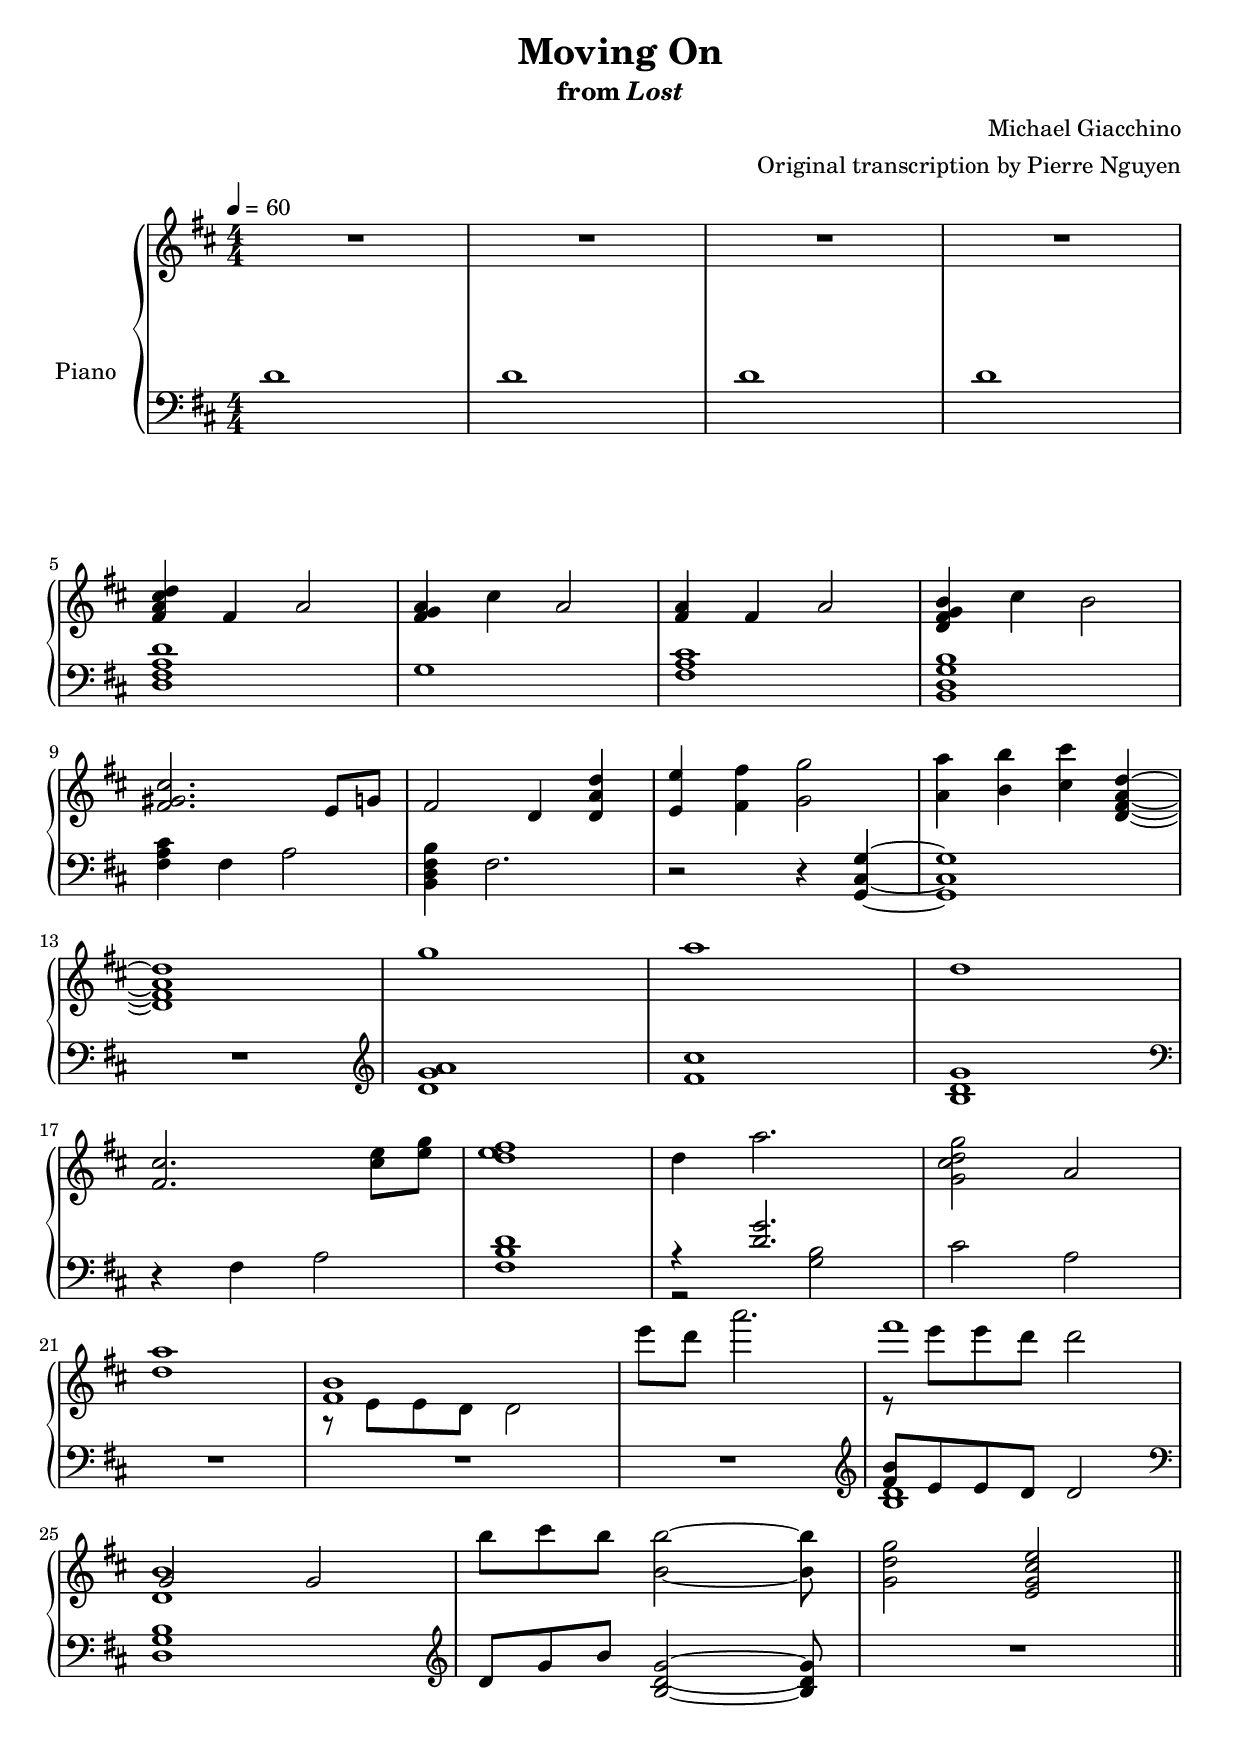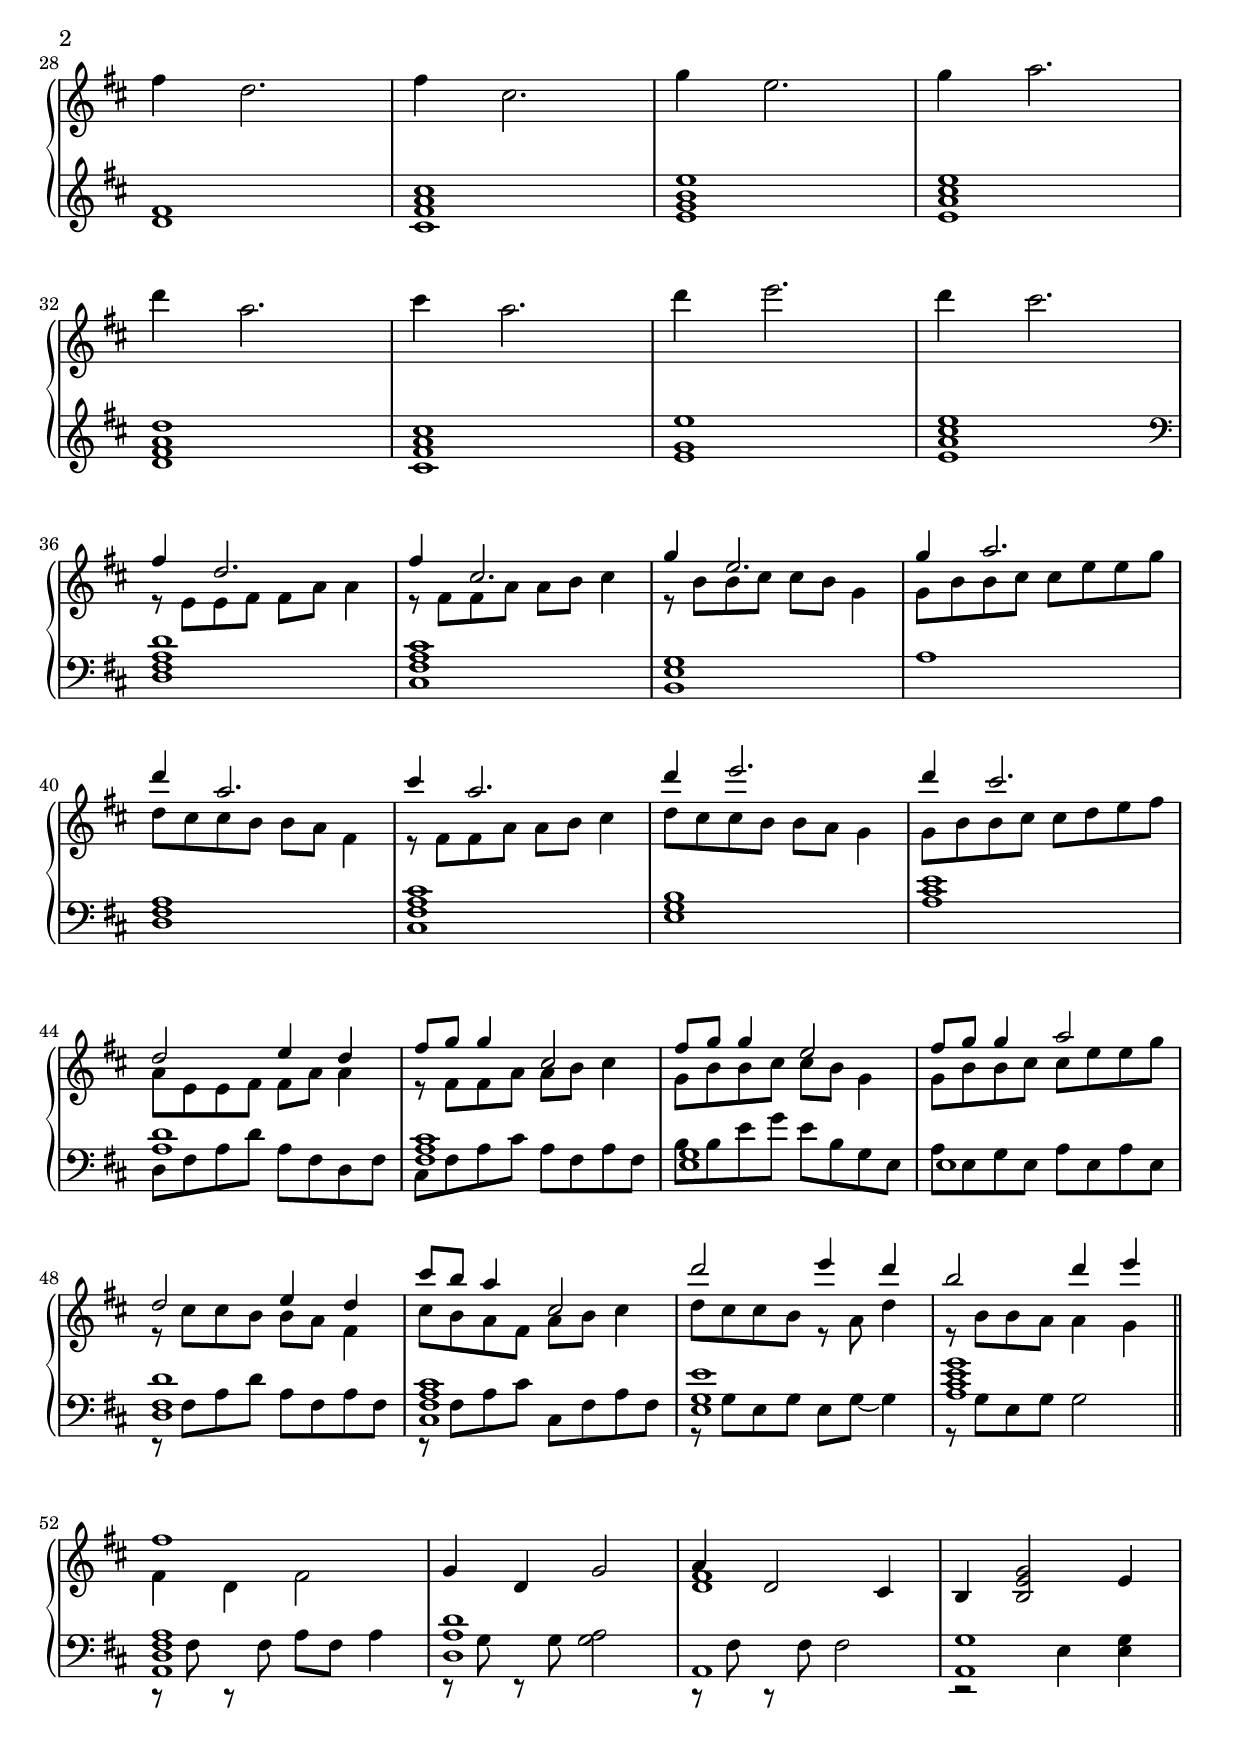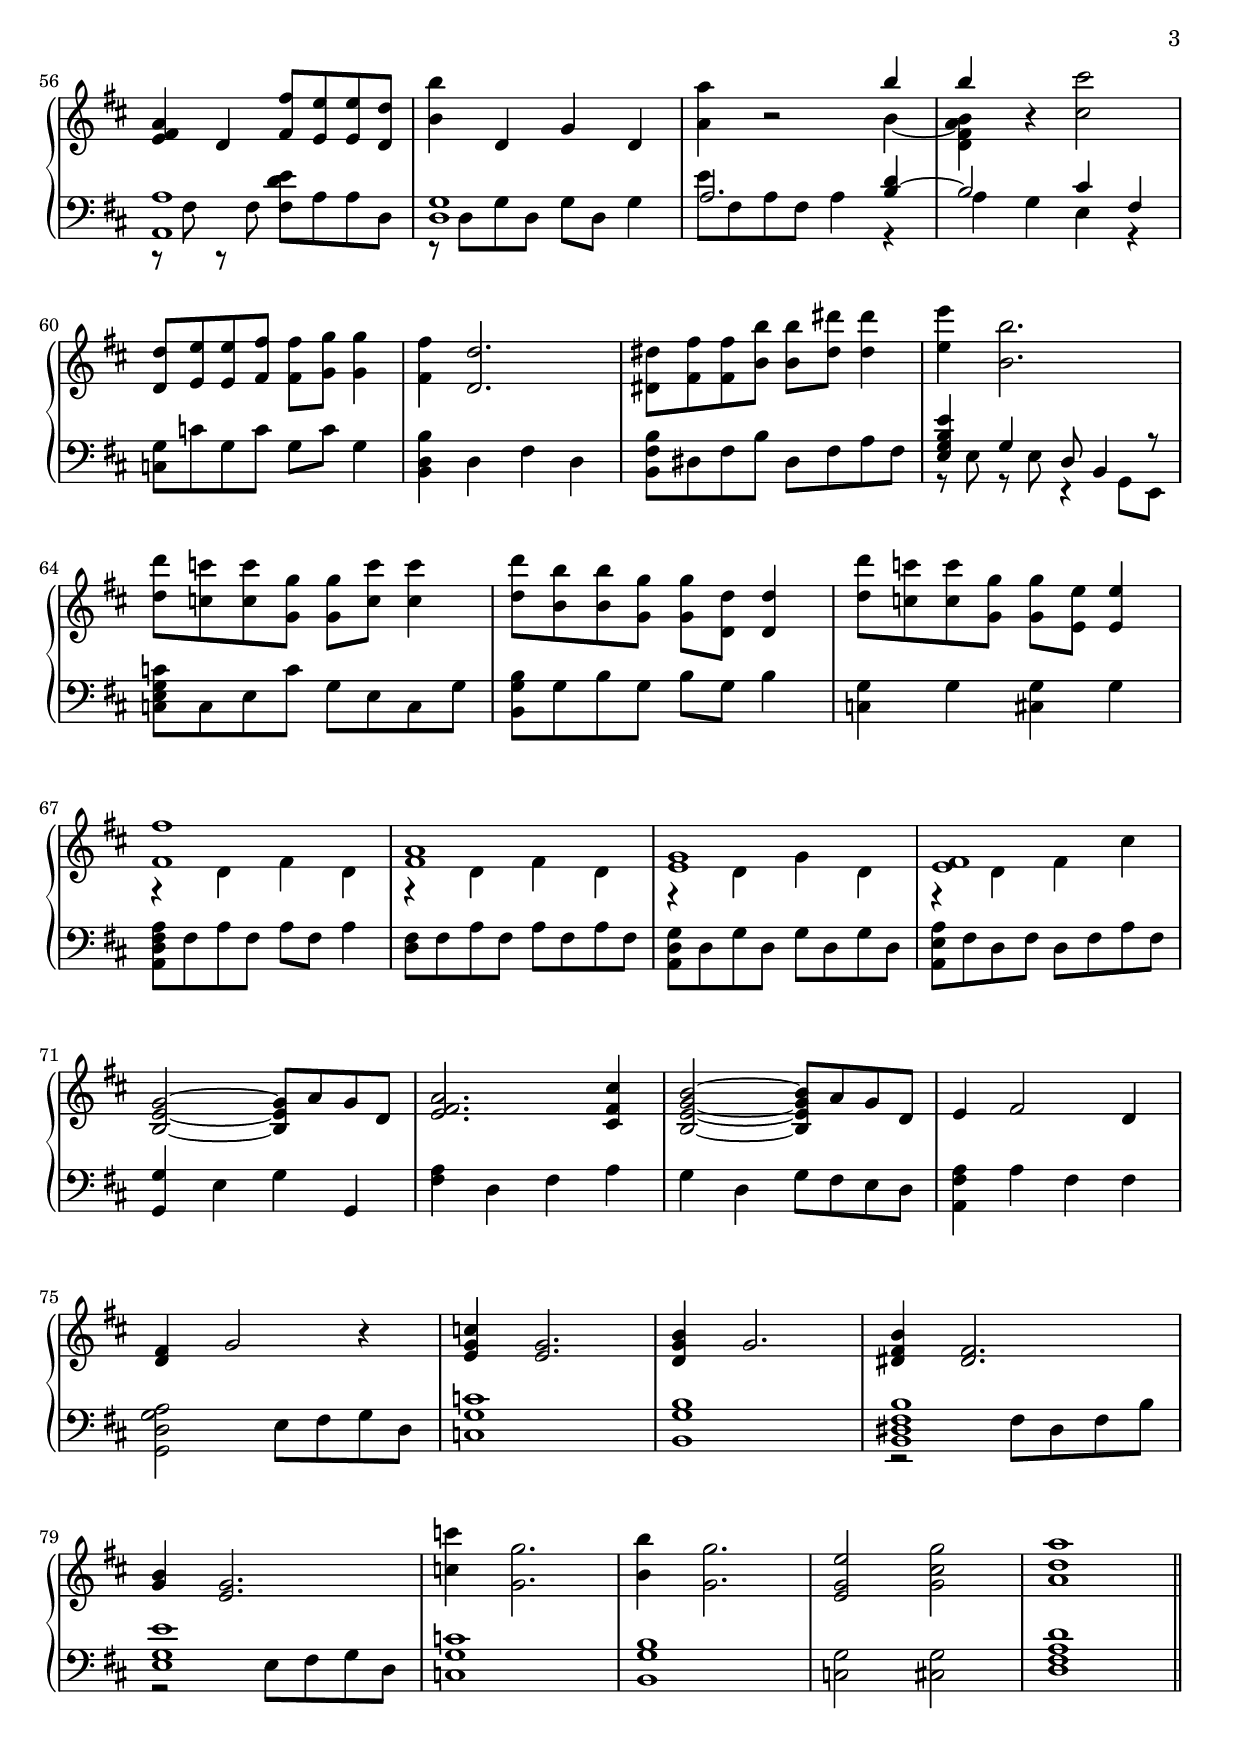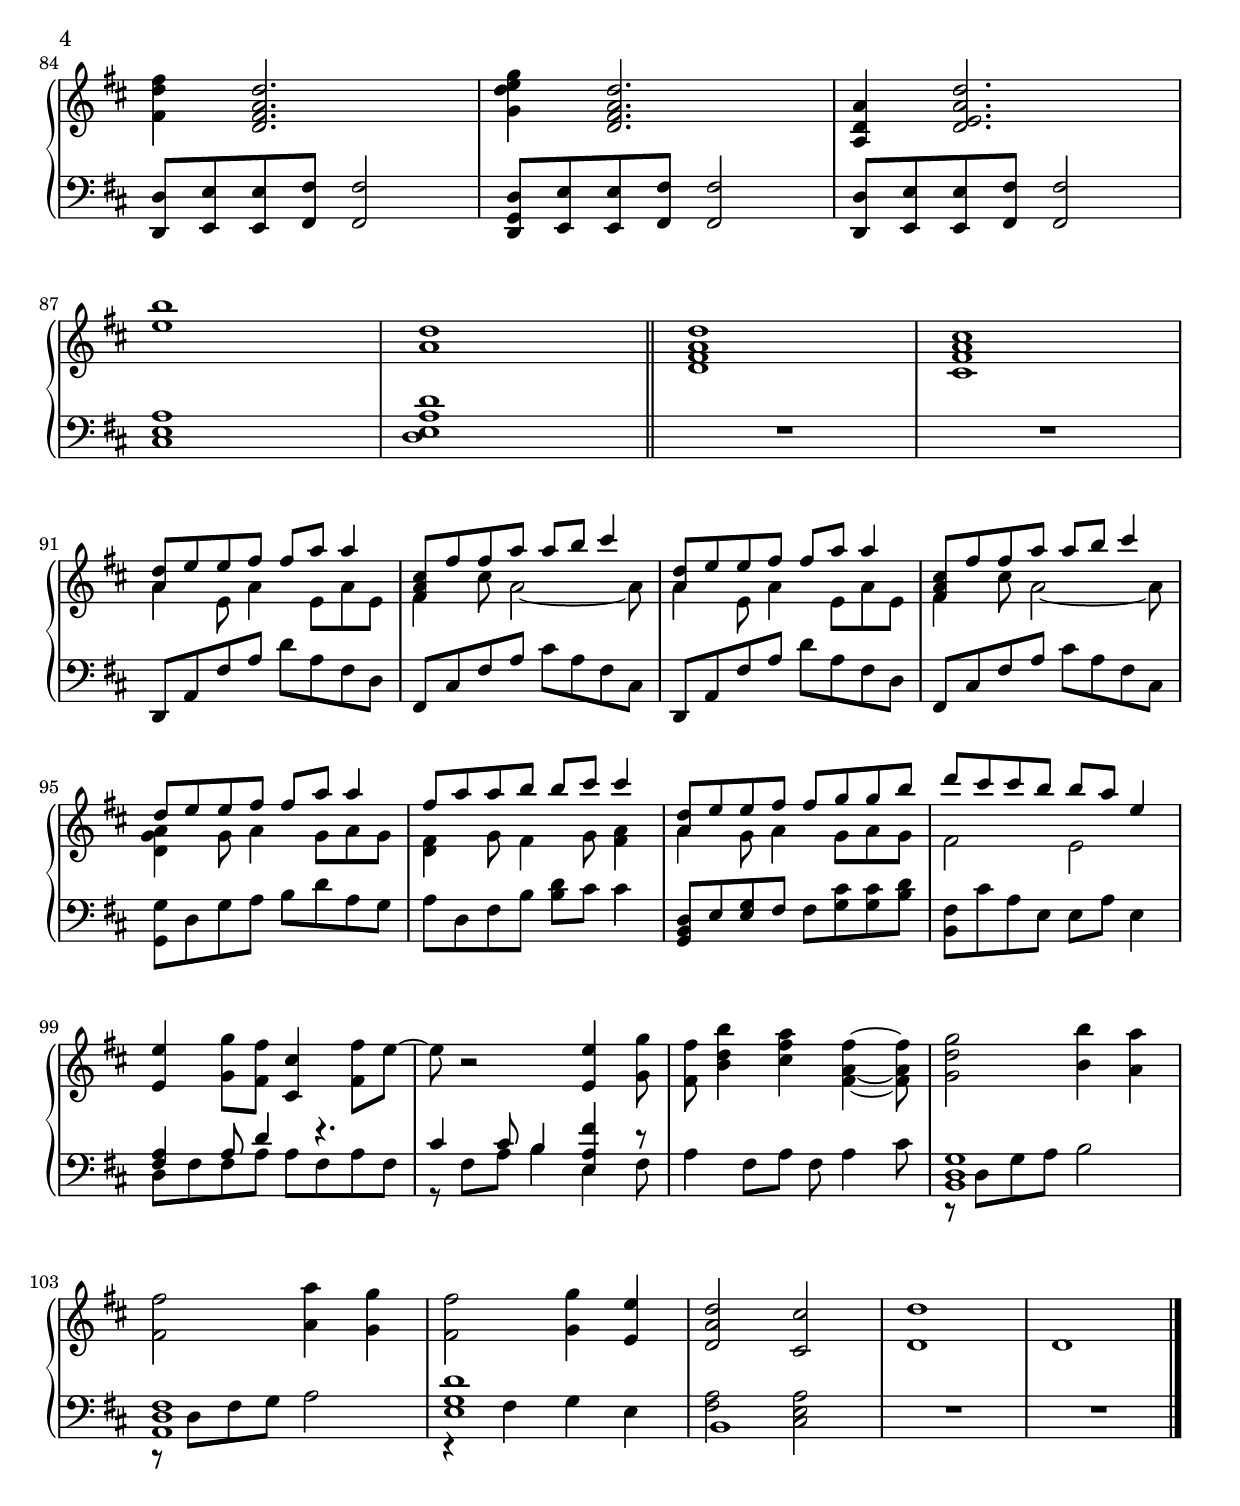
\version "2.12.2"

\header {
  title = "Moving On"
  subtitle = \markup { "from" \italic "Lost" }
  composer = "Michael Giacchino"
  arranger = "Original transcription by Pierre Nguyen"
}

global = {
  \tempo 4 = 60
  \key d \major
  \time 4/4
  \numericTimeSignature
  s1*27
  \bar "||"
  s1*24
  \bar "||"
  s1*32
  \bar "||"
  s1*5
  \bar "||"
  s1*19
  \bar "|."
}

upper = \relative c' {
  \clef treble
  R1*4
  \break

  <fis a cis d>4 fis a2
  <fis g a>4 cis' a2
  <fis a>4 fis a2
  <d, fis g b>4 cis' b2
  \break

  <fis gis cis>2. e8 g
  fis2 d4 <d a' d>
  <e e'> <fis fis'> <g g'>2
  <a a'>4 <b b'> <cis cis'> <d, fis a d>~
  \break

  <d fis a d>1
  g'
  a
  d,
  \break

  <fis, cis'>2. <cis' e>8 <e g>
  <d e fis>1
  d4 a'2.
  <g, cis d g>2 a
  \break

  <d a'>1
  <<
    { <fis, b> }
  \\
    { r8 e e d d2 }
  >>
  e''8 d a'2.
  <<
    { fis1 }
  \\
    { r8 e e d d2 }
  >>
  \break

  <<
    { g,,2 g }
  \\
    { <d b'>1 }
  >>
  b''8 cis b <b, b'>2~ <b b'>8
  <g d' g>2 <e g cis e>
  \break

  fis'4 d2.
  fis4 cis2.
  g'4 e2.
  g4 a2.
  \break

  d4 a2.
  cis4 a2.
  d4 e2.
  d4 cis2.
  \break

  <<
    {
      fis,4 d2.
      fis4 cis2.
      g'4 e2.
      g4 a2.
      \break

      d4 a2.
      cis4 a2.
      d4 e2.
      d4 cis2.
      \break

      d,2 e4 d
      fis8 g g4 cis,2
      fis8 g g4 e2
      fis8 g g4 a2
      \break

      d,2 e4 d
      cis'8 b a4 cis,2
      d'2 e4 d
      b2 d4 e
      \break

      fis,1
    }
  \\
    {
      r8 e, e fis fis a a4
      r8 fis fis a a b cis4
      r8 b b cis cis b g4
      g8 b b cis cis e e g

      d cis cis b b a fis4
      r8 fis fis a a b cis4
      d8 cis cis b b a g4
      g8 b b cis cis d e fis

      a,8 e e fis fis a a4
      r8 fis fis a a b cis4
      g8 b b cis cis b g4
      g8 b b cis cis e e g

      r8 cis, cis b b a fis4
      cis'8 b a fis a b cis4
      d8 cis cis b r8 a d4
      r8 b b a a4 g

      fis d fis2
    }
  >>

  g4 d g2
  <<
    { a4 d,2 cis4 }
  \\
    { <d fis>1 }
  >>
  b4 <b e g>2 e4
  \break

  <e fis a>4 d <fis fis'>8 <e e'> <e e'> <d d'>
  <b' b'>4 d, g d
  <a' a'> r2
  <<
    {
      b'4 b4
    }
  \\
    {
      b,4~
      <d, fis a b>
    }
  >>
  r4 <cis' cis'>2
  \break

  <d, d'>8 <e e'> <e e'> <fis fis'> <fis fis'> <g g'> <g g'>4
  <fis fis'> <d d'>2.
  <dis dis'>8 <fis fis'> <fis fis'> <b b'> <b b'> <dis dis'> <dis dis'>4
  <e e'> <b b'>2.
  \break

  <d d'>8 <c c'> <c c'> <g g'> <g g'> <c c'> <c c'>4
  <d d'>8 <b b'> <b b'> <g g'> <g g'> <d d'> <d d'>4
  <d' d'>8 <c c'> <c c'> <g g'> <g g'> <e e'> <e e'>4
  \break

  <<
    {
      <fis fis'>1
      <fis a>
      <e g>
      <e fis>
    }
  \\
    {
      r4 d fis d
      r4 d fis d
      r4 d g d
      r4 d fis cis'
    }
  >>
  \break

  <b, e g>2~ <b e g>8 a' g d
  <e fis a>2. <cis fis cis'>4
  <b e g b>2~ <b e g b>8 a' g d
  e4 fis2 d4
  \break

  <d fis> g2 r4
  <e g c>4 <e g>2.
  <d g b>4 g2.
  <dis fis b>4 <dis fis>2.
  \break

  <g b>4 <e g>2.
  <c' c'>4 <g g'>2.
  <b b'>4 <g g'>2.
  <e g e'>2 <g cis g'>
  <a d a'>1
  \break

  <fis d' fis>4 <d fis a d>2.
  <g d' e g>4 <d fis a d>2.
  <a d a'>4 <d e a d>2.
  \break

  <e' b'>1
  <a, d>
  <d, fis a d>
  <cis fis a cis>
  \break

  <<
    {
      <a' d>8 e' e fis fis a a4
      <fis, a cis>8 fis' fis a a b cis4
      <a, d>8 e' e fis fis a a4
      <fis, a cis>8 fis' fis a a b cis4
      \break

      d,8 e e fis fis a a4
      fis8 a a b b cis cis4
      <a, d>8 e' e fis fis g g b
      d cis cis b b a e4
      \break
    }
  \\
    {
      a,4 e8 a4 e8 a e
      fis4 cis'8 a2~ a8
      a4 e8 a4 e8 a e
      fis4 cis'8 a2~ a8
      <d, g a>4 g8 a4 g8 a g
      <d fis>4 g8 fis4 g8 <fis a>4
      a4 g8 a4 g8 a g
      fis2 e
    }
  >>

  <e e'>4 <g g'>8 <fis fis'> <cis cis'>4 <fis fis'>8 e'~
  e8 r2 <e, e'>4 <g g'>8
  <fis fis'> <b d b'>4 <cis fis a> <fis, a fis'>~ <fis a fis'>8

  <g d' g>2 <b b'>4 <a a'>
  \break
  <fis fis'>2 <a a'>4 <g g'>
  <fis fis'>2 <g g'>4 <e e'>
  <d a' d>2 <cis cis'>
  <d d'>1
  d
}

lower = \relative c' {
  \clef bass
  d1
  d
  d
  d

  <d, fis a d>
  g1
  <fis a cis>
  <b, d g b>

  <fis' a cis>4 fis a2
  <b, d fis b>4 fis'2.
  r2 r4 <g, cis g'>~
  <g cis g'>1

  R1
  \clef treble
  <d'' g a>
  <fis cis'>
  <b, d g>
  \clef bass

  r4 fis a2
  <fis b d>1
  <<
    { r4 <d' g>2. }
  \\
    { r2 <g, b>2 }
  >>
  cis a

  R1*3
  \clef treble
  <<
    { <fis' b>8 e e d d2 }
  \\
    { <b d>1 }
  >>

  \clef bass
  <d, g b>1
  \clef treble
  d'8 g b <b, d g>2~ <b d g>8
  R1

  <d fis>1
  <cis fis a cis>
  <e g b e>
  <e a cis e>

  <d fis a d>
  <cis fis a cis>
  <e g e'>
  <e a cis e>
  \clef bass

  <d, fis a d>
  <cis fis a cis>
  <b e g>
  a'

  <d, fis a>
  <cis fis a cis>
  <e g b>
  <a cis e>

  <<
    {
      <a d>
      <fis a cis>
      <e g>
      e

      <d fis d'>
      <cis fis a cis>
      <e g e'>
      <a cis e g>

      <a, d fis a>
      <d a' d>
      a
      <a g'>

      <a a'>
      <d g>
      a'2. <b~ d>4
      b2 cis4 fis,
    }
  \\
    {
      d8 fis a d a fis d fis
      cis fis a cis a fis a fis
      b b e g e b g e
      a e g e a e a e

      r8 fis a d a fis a fis
      r8 fis a cis cis, fis a fis
      r8 g e g e g~ g4 % XXX
      r8 g e g g2

      r8 fis r8 fis a fis a4
      r8 g r8 g <g a>2
      r8 fis r8 fis fis2
      r2 e4 <e g>

      r8 fis8 r8 fis <fis d' e> a a d,
      r8 d g d g d g4
      e'8 fis, a fis a4 r4
      a g e r4
    }
  >>

  <c g'>8 c' g c g c g4
  <b, d b'> d fis d
  <b fis' b>8 dis fis b dis, fis a fis
  <<
    {
      <e g b e>4 g d8 b4 r8
    }
  \\
    {
      r8 e r e r4 g,8 e
    }
  >>

  <c' e g c>8 c e c' g e c g'
  <b, g' b> g' b g b g b4
  <c, g'> g' <cis, g'> g'

  <a, d fis a>8 fis' a fis a fis a4
  <d, fis>8 fis a fis a fis a fis
  <a, d g> d g d g d g d
  <a e' a> fis' d fis d fis a fis

  <g, g'>4 e' g g,
  <fis' a> d fis a
  g d g8 fis e d
  <a fis' a>4 a' fis fis

  <g, d' g a>2 e'8 fis g d
  <c g' c>1
  <b g' b>
  <<
    {
      <b dis fis b>
      <e g e'>
    }
  \\
    {
      r2 fis8 dis fis b
      r2 e,8 fis g d
    }
  >>
  <c g' c>1
  <b g' b>
  <c g'>2 <cis g'>
  <d fis a d>1

  <d, d'>8 <e e'> <e e'> <fis fis'> <fis fis'>2
  <d g d'>8 <e e'> <e e'> <fis fis'> <fis fis'>2
  <d d'>8 <e e'> <e e'> <fis fis'> <fis fis'>2

  <cis' e a>1
  <d e a d>
  R1*2

  d,8 a' fis' a d a fis d
  fis, cis' fis a cis a fis cis
  d, a' fis' a d a fis d
  fis, cis' fis a cis a fis cis

  <g g'> d' g a b d a g
  a d, fis b <b d> cis cis4
  <g, b d>8 e' <e g> fis fis <g cis> <g cis> <b d>
  <b, fis'> cis' a e e a e4

  <<
    {
      <fis a>4 a8 d4 r4.
      cis4 cis8 b4 <e, a fis'> r8
      s1
      <b d g>1
      <a d fis>
      <e' g d'>
      b
    }
  \\
    {
      d8 fis fis a a fis a fis
      r8 fis a b4 e, fis8
      a4 fis8 a fis a4 cis8
      r8 d, g a b2
      r8 d, fis g a2
      r4 fis g e
      <fis a>2 <cis e a>
    }
  >>
  R1*2
}

dynamics = {
}

pedal = {
}

\score {
  \new PianoStaff = "PianoStaff_pf" <<
    \set PianoStaff.instrumentName = #"Piano"
    \new Staff = "Staff_pfUpper" << \global \upper >>
    \new Dynamics = "Dynamics_pf" \dynamics
    \new Staff = "Staff_pfLower" << \global \lower >>
    \new Dynamics = "pedal" \pedal
  >>

  \layout {
    % define Dynamics context
    \context {
      \type "Engraver_group"
      \name Dynamics
      \alias Voice
      \consists "Output_property_engraver"
      \consists "Piano_pedal_engraver"
      \consists "Script_engraver"
      \consists "New_dynamic_engraver"
      \consists "Dynamic_align_engraver"
      \consists "Text_engraver"
      \consists "Skip_event_swallow_translator"
      \consists "Axis_group_engraver"

      % keep spanners and text in the middle
      \override DynamicLineSpanner #'Y-offset = #0
      \override TextScript #'Y-offset = #-0.5

      \override TextScript #'font-shape = #'italic
      \override VerticalAxisGroup #'minimum-Y-extent = #'(-1 . 1)
      \override DynamicText #'extra-spacing-width = #'(0 . 0)

      % XXX: this seems to have no effect, so hairpins are still not
      % padded enough
      \override Hairpin #'bound-padding = #2.0
    }
    % modify PianoStaff context to accept Dynamics context
    \context {
      \PianoStaff
      \accepts Dynamics
    }
  }
}

\score {
  \unfoldRepeats {
    \new PianoStaff = "PianoStaff_pf" <<
      \new Staff = "Staff_pfUpper" << \global \upper \dynamics \pedal >>
      \new Staff = "Staff_pfLower" << \global \lower \dynamics \pedal >>
    >>
  }
  \midi {
    % the following is a workaround to prevent multiple voices from being
    % lumped into the same channel, which would inhibit overlapping notes
    \context {
      \Staff \remove "Staff_performer"
    }
    \context {
      \Voice \consists "Staff_performer"
    }
  }
}
